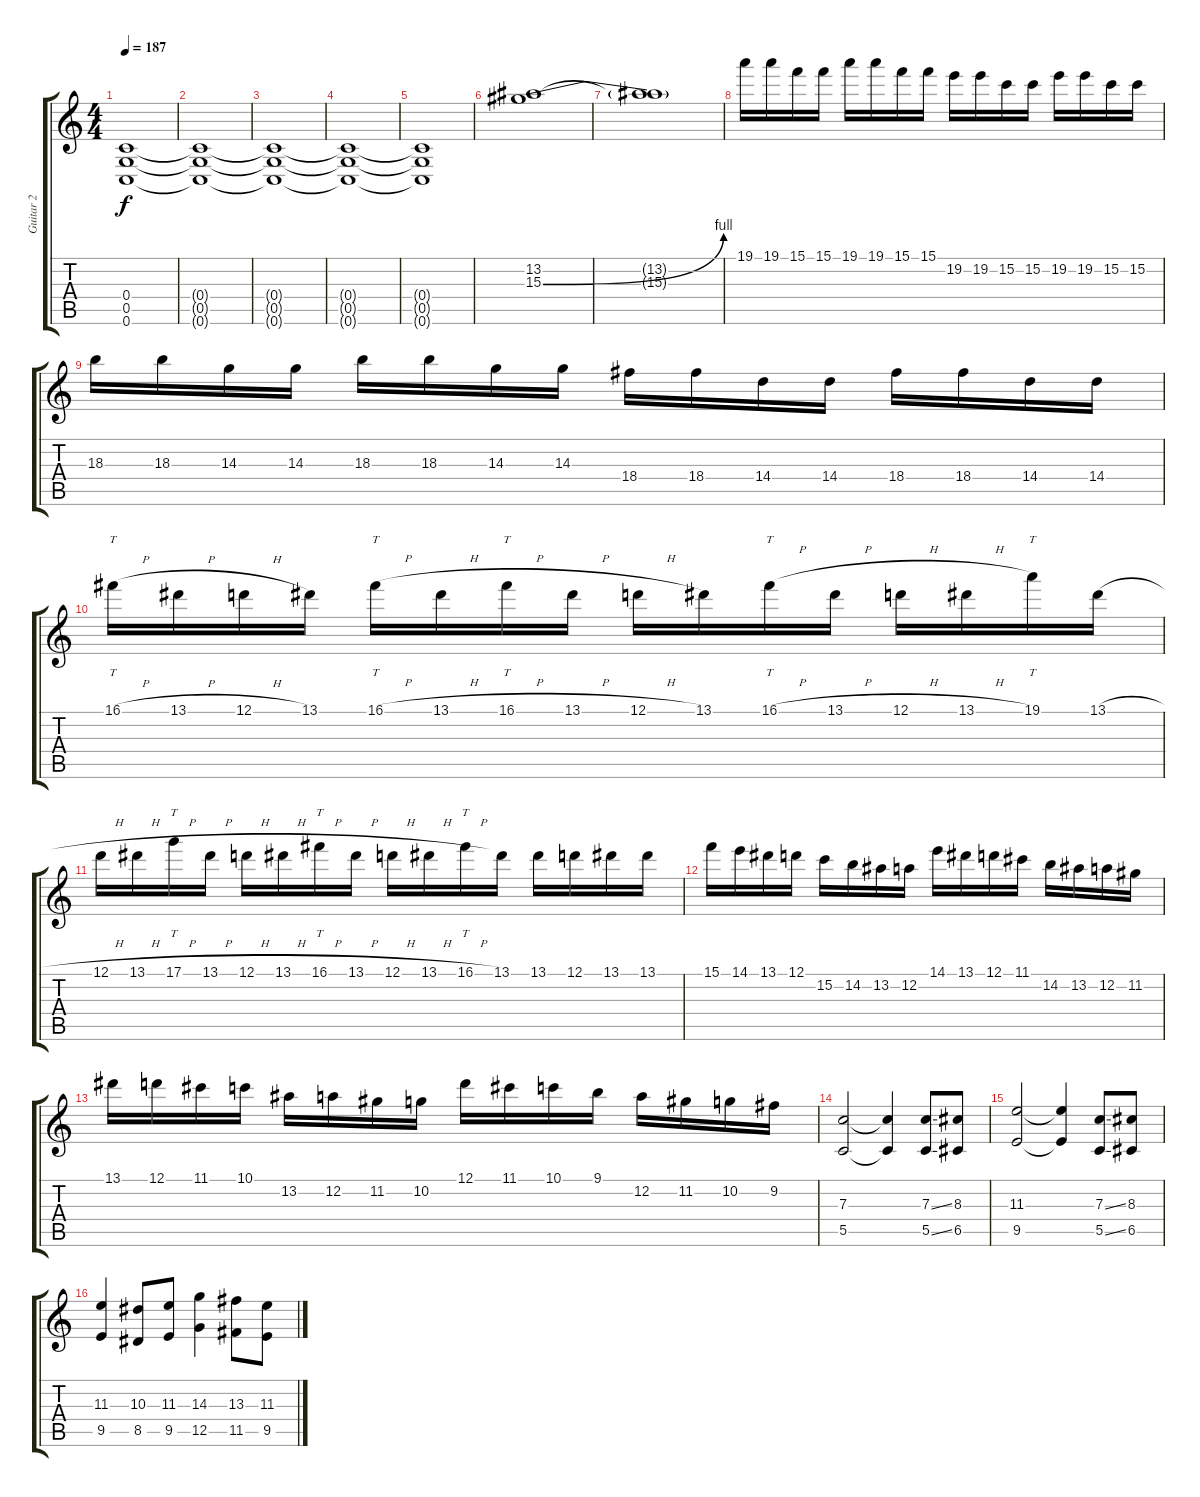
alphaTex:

\track ("Guitar 2" "Guitar 2") {instrument distortionguitar}
\staff {score tabs}
\tuning (D4 A3 F3 C3 G2 C2) {hide}
\ts (4 4)
\tempo 187
\clef g2
\ks c
(0.4{t} 0.5{t} 0.6{t}).1{dy f} |
(0.4{t} 0.5{t} 0.6{t}).1 |
(0.4{t} 0.5{t} 0.6{t}).1 |
(0.4{t} 0.5{t} 0.6{t}).1 |
(0.4{t} 0.5{t} 0.6{t}).1 |
(13.2 15.3{be (bend 0 0 60 4)}).1 |
(13.2{t} 15.3{t}).1 |
19.1.16 19.1.16 15.1.16 15.1.16 19.1.16 19.1.16 15.1.16 15.1.16 19.2.16 19.2.16 15.2.16 15.2.16 19.2.16 19.2.16 15.2.16 15.2.16 |
18.3.16 18.3.16 14.3.16 14.3.16 18.3.16 18.3.16 14.3.16 14.3.16 18.4.16 18.4.16 14.4.16 14.4.16 18.4.16 18.4.16 14.4.16 14.4.16 |
16.1{h}.16{tt} 13.1{h}.16 12.1{h}.16 13.1.16 16.1{h}.16{tt} 13.1{h}.16 16.1{h}.16{tt} 13.1{h}.16 12.1{h}.16 13.1.16 16.1{h}.16{tt} 13.1{h}.16 12.1{h}.16 13.1{h}.16 19.1.16{tt} 13.1{h}.16 |
12.1{h}.16 13.1{h}.16 17.1{h}.16{tt} 13.1{h}.16 12.1{h}.16 13.1{h}.16 16.1{h}.16{tt} 13.1{h}.16 12.1{h}.16 13.1{h}.16 16.1{h}.16{tt} 13.1.16 13.1.16 12.1.16 13.1.16 13.1.16 |
15.1.16 14.1.16 13.1.16 12.1.16 15.2.16 14.2.16 13.2.16 12.2.16 14.1.16 13.1.16 12.1.16 11.1.16 14.2.16 13.2.16 12.2.16 11.2.16 |
13.1.16 12.1.16 11.1.16 10.1.16 13.2.16 12.2.16 11.2.16 10.2.16 12.1.16 11.1.16 10.1.16 9.1.16 12.2.16 11.2.16 10.2.16 9.2.16 |
(7.3 5.5).2 (7.3{t} 5.5{t}).4 (7.3{ss} 5.5{ss}).8 (8.3 6.5).8 |
(11.3 9.5).2 (11.3{t} 9.5{t}).4 (7.3{ss} 5.5{ss}).8 (8.3 6.5).8 |
(11.3 9.5).4 (10.3 8.5).8 (11.3 9.5).8 (14.3 12.5).4 (13.3 11.5).8 (11.3 9.5).8
